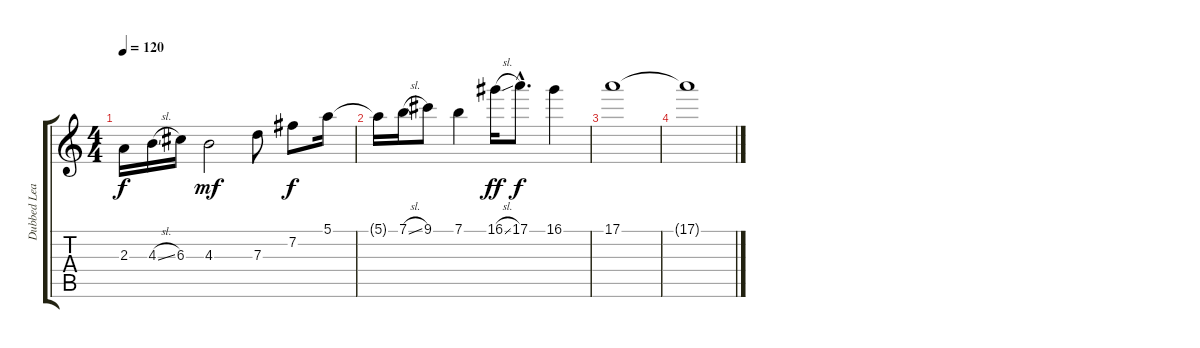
\track ("Dubbed Lead" "Dubbed Lea") {instrument electricguitarjazz}
\staff {score tabs}
\tuning (E4 B3 G3 D3 A2 E2) {hide}
\ts (4 4)
\tempo 120
\clef g2
\ks c
2.3{t}.16{dy f} 4.3{sl}.16 6.3.16 4.3.2{dy mf} 7.3.8 7.2.8{dy f} 5.1.16 |
5.1{t}.16 7.1{sl}.16 9.1.8 7.1.4 16.1{sl}.16{dy ff} 17.1{hac}.8{d dy f} 16.1.4 |
17.1.1 |
17.1{t}.1
